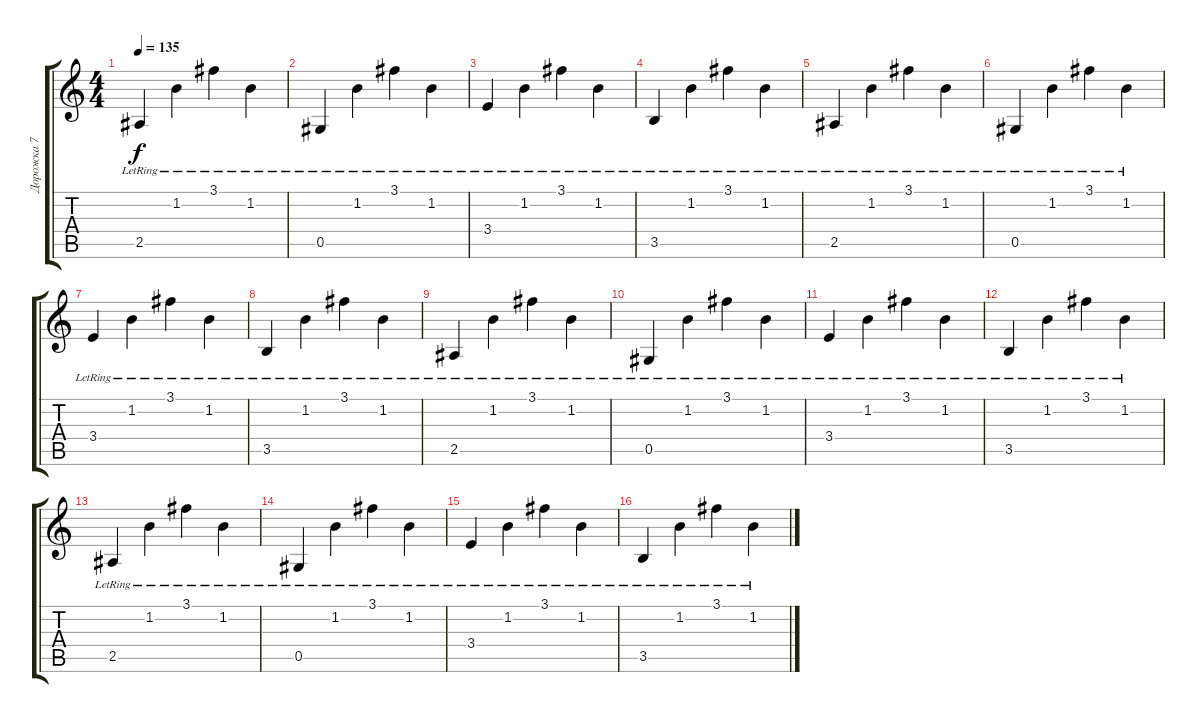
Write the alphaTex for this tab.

\track ("Дорожка 7" "Дорожка 7") {instrument acousticguitarsteel}
\staff {score tabs}
\tuning (Eb4 Bb3 Gb3 Db3 Ab2 Db2) {hide}
\ts (4 4)
\tempo 135
\clef g2
\ks c
2.5{lr}.4{dy f} 1.2{lr}.4 3.1{lr}.4 1.2{lr}.4 |
0.5{lr}.4 1.2{lr}.4 3.1{lr}.4 1.2{lr}.4 |
3.4{lr}.4 1.2{lr}.4 3.1{lr}.4 1.2{lr}.4 |
3.5{lr}.4 1.2{lr}.4 3.1{lr}.4 1.2{lr}.4 |
2.5{lr}.4 1.2{lr}.4 3.1{lr}.4 1.2{lr}.4 |
0.5{lr}.4 1.2{lr}.4 3.1{lr}.4 1.2{lr}.4 |
3.4{lr}.4 1.2{lr}.4 3.1{lr}.4 1.2{lr}.4 |
3.5{lr}.4 1.2{lr}.4 3.1{lr}.4 1.2{lr}.4 |
2.5{lr}.4 1.2{lr}.4 3.1{lr}.4 1.2{lr}.4 |
0.5{lr}.4 1.2{lr}.4 3.1{lr}.4 1.2{lr}.4 |
3.4{lr}.4 1.2{lr}.4 3.1{lr}.4 1.2{lr}.4 |
3.5{lr}.4 1.2{lr}.4 3.1{lr}.4 1.2{lr}.4 |
2.5{lr}.4 1.2{lr}.4 3.1{lr}.4 1.2{lr}.4 |
0.5{lr}.4 1.2{lr}.4 3.1{lr}.4 1.2{lr}.4 |
3.4{lr}.4 1.2{lr}.4 3.1{lr}.4 1.2{lr}.4 |
3.5{lr}.4 1.2{lr}.4 3.1{lr}.4 1.2{lr}.4
